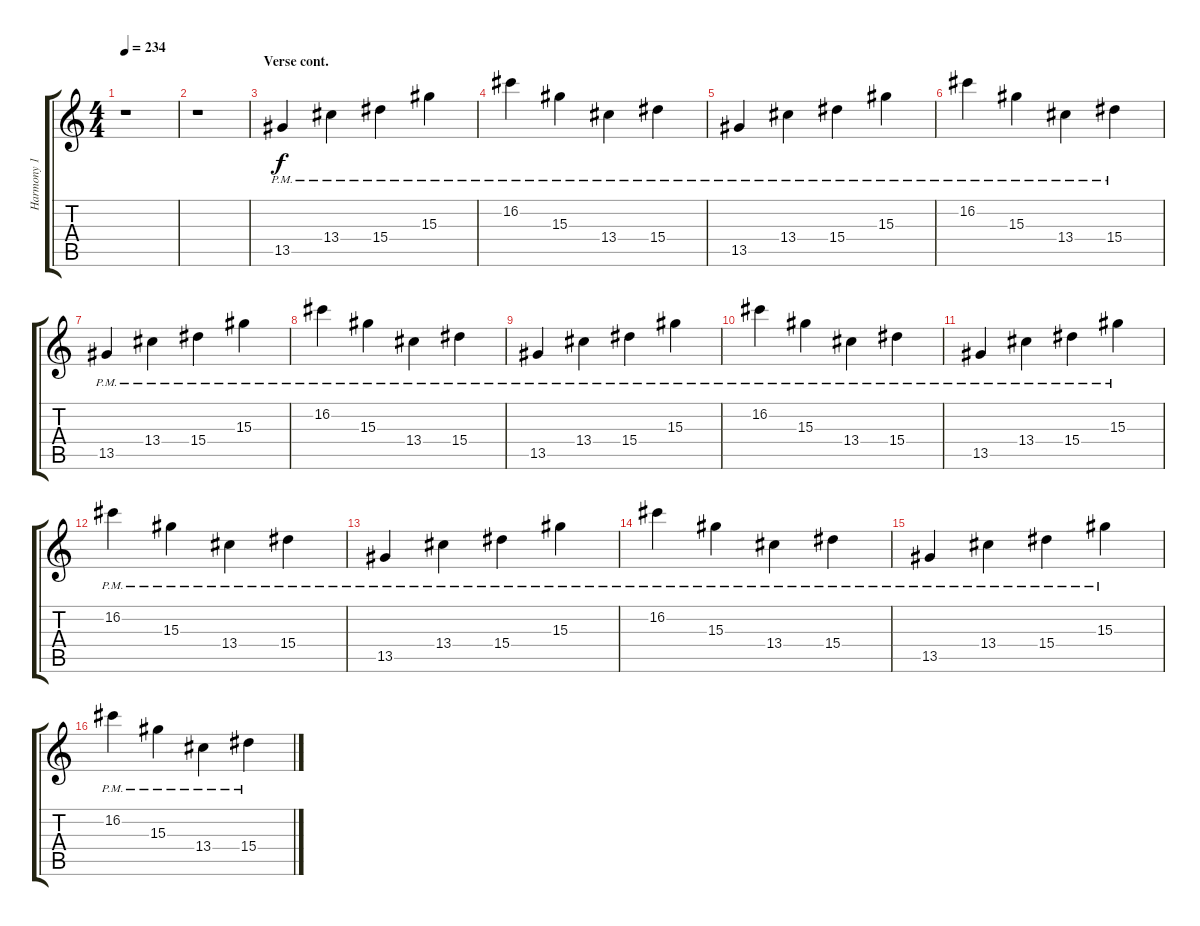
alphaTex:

\track ("Harmony 1" "Harmony 1") {instrument overdrivenguitar}
\staff {score tabs}
\tuning (D4 A3 F3 C3 G2 C2) {hide}
\ts (4 4)
\tempo 234
\clef g2
\ks aminor
r.1{dy f} |
r.1 |
\section ("" "Verse cont.")
13.5{pm}.4 13.4{pm}.4 15.4{pm}.4 15.3{pm}.4 |
16.2{pm}.4 15.3{pm}.4 13.4{pm}.4 15.4{pm}.4 |
13.5{pm}.4 13.4{pm}.4 15.4{pm}.4 15.3{pm}.4 |
16.2{pm}.4 15.3{pm}.4 13.4{pm}.4 15.4{pm}.4 |
13.5{pm}.4 13.4{pm}.4 15.4{pm}.4 15.3{pm}.4 |
16.2{pm}.4 15.3{pm}.4 13.4{pm}.4 15.4{pm}.4 |
13.5{pm}.4 13.4{pm}.4 15.4{pm}.4 15.3{pm}.4 |
16.2{pm}.4 15.3{pm}.4 13.4{pm}.4 15.4{pm}.4 |
13.5{pm}.4 13.4{pm}.4 15.4{pm}.4 15.3{pm}.4 |
16.2{pm}.4 15.3{pm}.4 13.4{pm}.4 15.4{pm}.4 |
13.5{pm}.4 13.4{pm}.4 15.4{pm}.4 15.3{pm}.4 |
16.2{pm}.4 15.3{pm}.4 13.4{pm}.4 15.4{pm}.4 |
13.5{pm}.4 13.4{pm}.4 15.4{pm}.4 15.3{pm}.4 |
16.2{pm}.4 15.3{pm}.4 13.4{pm}.4 15.4{pm}.4
